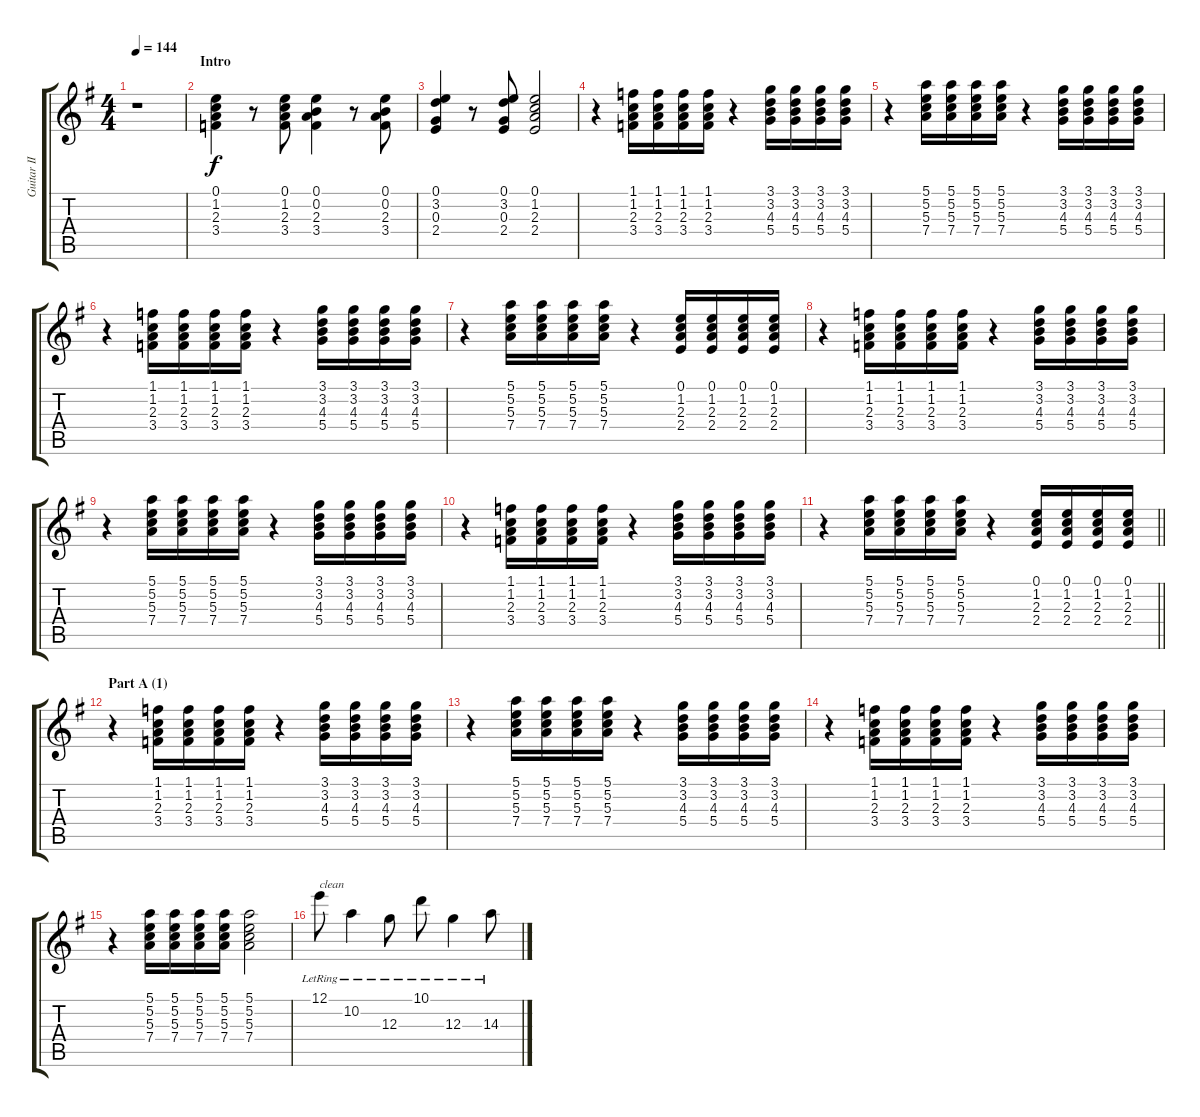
\track ("Guitar II (Inoran)" "Guitar II ") {instrument distortionguitar}
\staff {score tabs}
\tuning (E4 B3 G3 D3 A2 E2) {hide}
\ts (4 4)
\tempo 144
\clef g2
\ks g
r.1{dy f instrument distortionguitar} |
\section ("" "Intro")
(0.1 1.2 2.3 3.4).4 r.8 (0.1 1.2 2.3 3.4).8 (0.1 0.2 2.3 3.4).4 r.8 (0.1 0.2 2.3 3.4).8 |
(0.1 3.2 0.3 2.4).4 r.8 (0.1 3.2 0.3 2.4).8 (0.1 1.2 2.3 2.4).2 |
r.4 (1.1 1.2 2.3 3.4).16 (1.1 1.2 2.3 3.4).16 (1.1 1.2 2.3 3.4).16 (1.1 1.2 2.3 3.4).16 r.4 (3.1 3.2 4.3 5.4).16 (3.1 3.2 4.3 5.4).16 (3.1 3.2 4.3 5.4).16 (3.1 3.2 4.3 5.4).16 |
r.4 (5.1 5.2 5.3 7.4).16 (5.1 5.2 5.3 7.4).16 (5.1 5.2 5.3 7.4).16 (5.1 5.2 5.3 7.4).16 r.4 (3.1 3.2 4.3 5.4).16 (3.1 3.2 4.3 5.4).16 (3.1 3.2 4.3 5.4).16 (3.1 3.2 4.3 5.4).16 |
r.4 (1.1 1.2 2.3 3.4).16 (1.1 1.2 2.3 3.4).16 (1.1 1.2 2.3 3.4).16 (1.1 1.2 2.3 3.4).16 r.4 (3.1 3.2 4.3 5.4).16 (3.1 3.2 4.3 5.4).16 (3.1 3.2 4.3 5.4).16 (3.1 3.2 4.3 5.4).16 |
r.4 (5.1 5.2 5.3 7.4).16 (5.1 5.2 5.3 7.4).16 (5.1 5.2 5.3 7.4).16 (5.1 5.2 5.3 7.4).16 r.4 (0.1 1.2 2.3 2.4).16 (0.1 1.2 2.3 2.4).16 (0.1 1.2 2.3 2.4).16 (0.1 1.2 2.3 2.4).16 |
r.4 (1.1 1.2 2.3 3.4).16 (1.1 1.2 2.3 3.4).16 (1.1 1.2 2.3 3.4).16 (1.1 1.2 2.3 3.4).16 r.4 (3.1 3.2 4.3 5.4).16 (3.1 3.2 4.3 5.4).16 (3.1 3.2 4.3 5.4).16 (3.1 3.2 4.3 5.4).16 |
r.4 (5.1 5.2 5.3 7.4).16 (5.1 5.2 5.3 7.4).16 (5.1 5.2 5.3 7.4).16 (5.1 5.2 5.3 7.4).16 r.4 (3.1 3.2 4.3 5.4).16 (3.1 3.2 4.3 5.4).16 (3.1 3.2 4.3 5.4).16 (3.1 3.2 4.3 5.4).16 |
r.4 (1.1 1.2 2.3 3.4).16 (1.1 1.2 2.3 3.4).16 (1.1 1.2 2.3 3.4).16 (1.1 1.2 2.3 3.4).16 r.4 (3.1 3.2 4.3 5.4).16 (3.1 3.2 4.3 5.4).16 (3.1 3.2 4.3 5.4).16 (3.1 3.2 4.3 5.4).16 |
\barLineRight lightlight
r.4 (5.1 5.2 5.3 7.4).16 (5.1 5.2 5.3 7.4).16 (5.1 5.2 5.3 7.4).16 (5.1 5.2 5.3 7.4).16 r.4 (0.1 1.2 2.3 2.4).16 (0.1 1.2 2.3 2.4).16 (0.1 1.2 2.3 2.4).16 (0.1 1.2 2.3 2.4).16 |
\section ("" "Part A (1)")
r.4 (1.1 1.2 2.3 3.4).16 (1.1 1.2 2.3 3.4).16 (1.1 1.2 2.3 3.4).16 (1.1 1.2 2.3 3.4).16 r.4 (3.1 3.2 4.3 5.4).16 (3.1 3.2 4.3 5.4).16 (3.1 3.2 4.3 5.4).16 (3.1 3.2 4.3 5.4).16 |
r.4 (5.1 5.2 5.3 7.4).16 (5.1 5.2 5.3 7.4).16 (5.1 5.2 5.3 7.4).16 (5.1 5.2 5.3 7.4).16 r.4 (3.1 3.2 4.3 5.4).16 (3.1 3.2 4.3 5.4).16 (3.1 3.2 4.3 5.4).16 (3.1 3.2 4.3 5.4).16 |
r.4 (1.1 1.2 2.3 3.4).16 (1.1 1.2 2.3 3.4).16 (1.1 1.2 2.3 3.4).16 (1.1 1.2 2.3 3.4).16 r.4 (3.1 3.2 4.3 5.4).16 (3.1 3.2 4.3 5.4).16 (3.1 3.2 4.3 5.4).16 (3.1 3.2 4.3 5.4).16 |
r.4 (5.1 5.2 5.3 7.4).16 (5.1 5.2 5.3 7.4).16 (5.1 5.2 5.3 7.4).16 (5.1 5.2 5.3 7.4).16 (5.1 5.2 5.3 7.4).2 |
12.1{lr}.8{txt "clean" instrument electricguitarclean} 10.2{lr}.4 12.3{lr}.8 10.1{lr}.8 12.3{lr}.4 14.3{lr}.8
